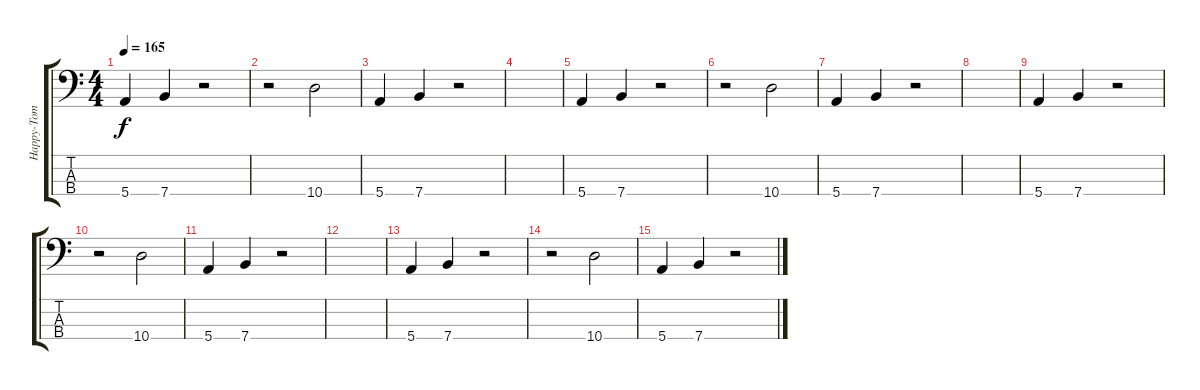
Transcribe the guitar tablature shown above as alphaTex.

\track ("Happy-Tom" "Happy-Tom") {instrument electricbassfinger}
\staff {score tabs}
\tuning (G2 D2 A1 E1) {hide}
\ts (4 4)
\tempo 165
\clef f4
\ks c
5.4.4{dy f} 7.4.4 r.2 |
r.2 10.4.2 |
5.4.4 7.4.4 r.2 |
|
5.4.4 7.4.4 r.2 |
r.2 10.4.2 |
5.4.4 7.4.4 r.2 |
|
5.4.4 7.4.4 r.2 |
r.2 10.4.2 |
5.4.4 7.4.4 r.2 |
|
5.4.4 7.4.4 r.2 |
r.2 10.4.2 |
5.4.4 7.4.4 r.2
